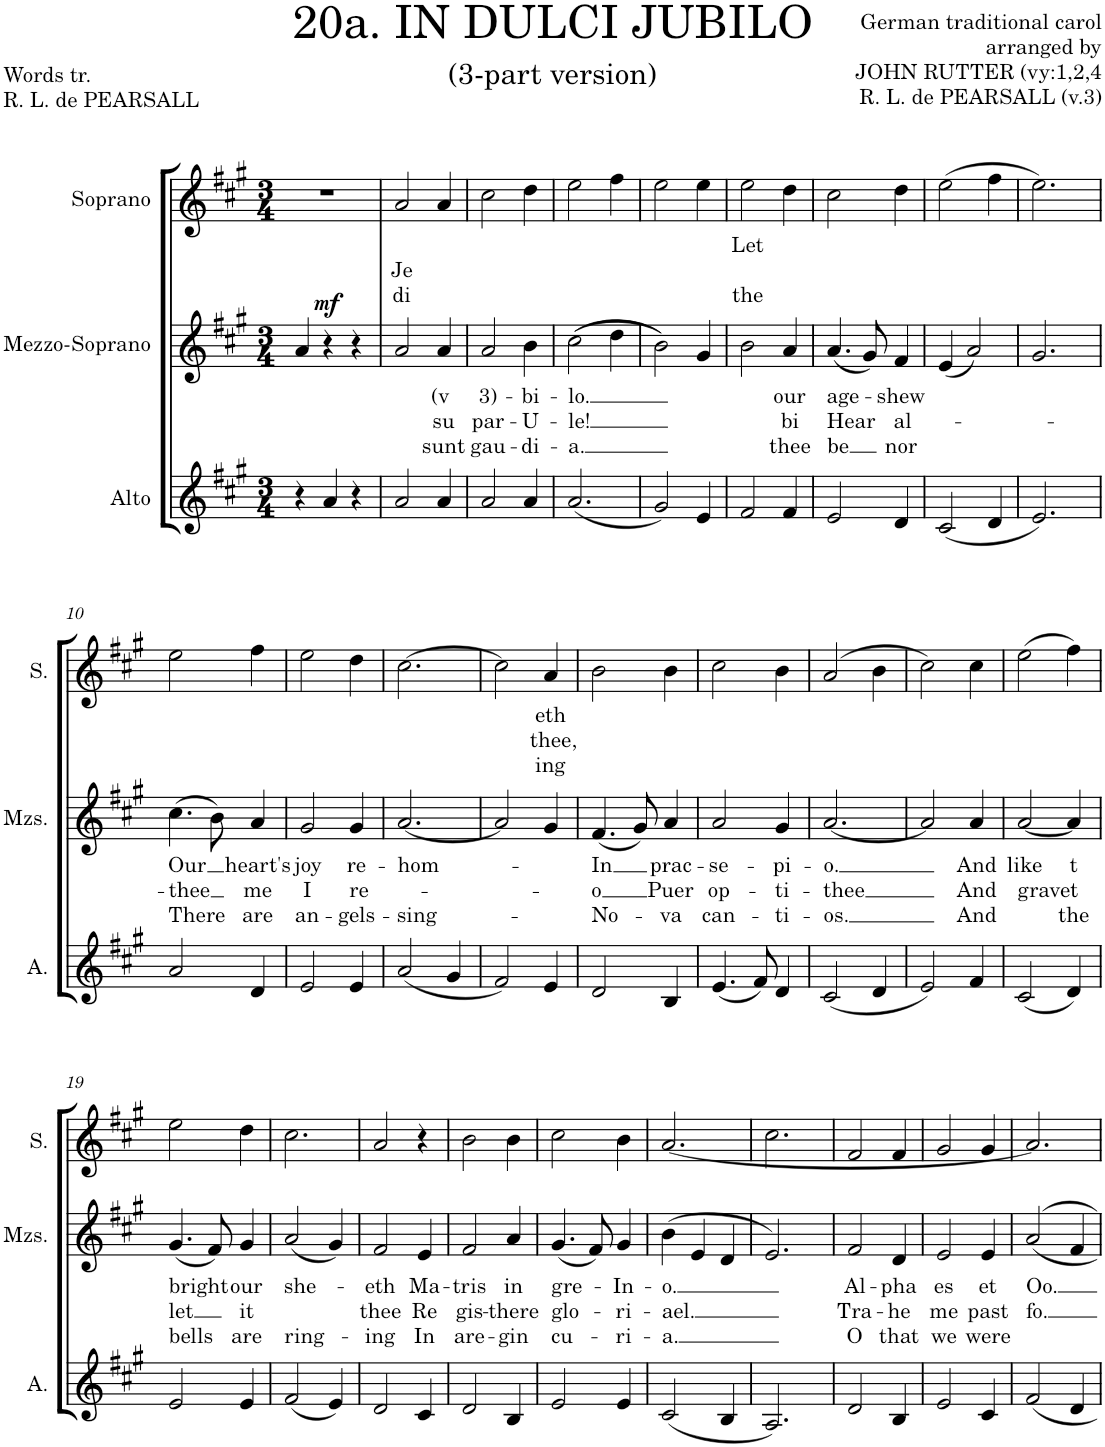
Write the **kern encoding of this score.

**kern	**kern	**text	**text	**text	**dynam	**kern	**text	**text	**text
*part3	*part2	*part2	*part2	*part2	*part2	*part1	*part1	*part1	*part1
*staff3	*staff2	*staff2	*staff2	*staff2	*staff2	*staff1	*staff1	*staff1	*staff1
*I"Alto	*I"Mezzo-Soprano	*	*	*	*	*I"Soprano	*	*	*
*I'A.	*I'Mzs.	*	*	*	*	*I'S.	*	*	*
*clefG2	*clefG2	*	*	*	*	*clefG2	*	*	*
*k[f#c#g#]	*k[f#c#g#]	*	*	*	*	*k[f#c#g#]	*	*	*
*M3/4	*M3/4	*	*	*	*	*M3/4	*	*	*
=1	=1	=1	=1	=1	=1	=1	=1	=1	=1
4r	4a/	.	.	.	.	2.r	.	.	.
!	!	!	!	!	!LO:DY:a	!	!	!	!
4a/	4r	.	.	.	mf	.	.	.	.
4r	4r	.	.	.	.	.	.	.	.
=2	=2	=2	=2	=2	=2	=2	=2	=2	=2
!	!	!	!	!	!	!	!	!LO:LY:b	!LO:LY:b
2a/	2a/	.	.	.	.	2a/	.	Je	di
!	!	!LO:LY:b	!LO:LY:b	!LO:LY:b	!	!	!	!	!
4a/	4a/	-(v	-su	sunt	.	4a/	.	.	.
=3	=3	=3	=3	=3	=3	=3	=3	=3	=3
!	!	!LO:LY:b	!LO:LY:b	!LO:LY:b	!	!	!	!	!
2a/	2a/	3)-	par-	gau-	.	2cc#\	.	.	.
!	!	!LO:LY:b	!LO:LY:b	!LO:LY:b	!	!	!	!	!
4a/	4b\	-bi-	-U-	-di-	.	4dd\	.	.	.
=4	=4	=4	=4	=4	=4	=4	=4	=4	=4
!	!	!LO:LY:b	!LO:LY:b	!LO:LY:b	!	!	!	!	!
(2.a/	((2cc#\	-lo.	-le!	-a.	.	2ee\	.	.	.
.	4dd\	.	.	.	.	4ff#\	.	.	.
=5	=5	=5	=5	=5	=5	=5	=5	=5	=5
2g#/)	2b\))	.	.	.	.	2ee\	.	.	.
4e/	4g#/	.	.	.	.	4ee\	.	.	.
=6	=6	=6	=6	=6	=6	=6	=6	=6	=6
!	!	!	!	!	!	!	!LO:LY:b	!	!LO:LY:b
2f#/	2b\	.	.	.	.	2ee\	Let	.	the
!	!	!LO:LY:b	!LO:LY:b	!LO:LY:b	!	!	!	!	!
4f#/	4a/	our	bi	thee	.	4dd\	.	.	.
=7	=7	=7	=7	=7	=7	=7	=7	=7	=7
!	!	!LO:LY:b	!LO:LY:b	!LO:LY:b	!	!	!	!	!
2e/	(4.a/	age-	Hear	be	.	2cc#\	.	.	.
.	8g#/)	.	.	.	.	.	.	.	.
!	!	!LO:LY:b	!LO:LY:b	!LO:LY:b	!	!	!	!	!
4d/	4f#/	-shew	al-	nor	.	4dd\	.	.	.
=8	=8	=8	=8	=8	=8	=8	=8	=8	=8
(2c#/	(4e/	.	.	.	.	(2ee\	.	.	.
.	2a/)	.	.	.	.	.	.	.	.
4d/	.	.	.	.	.	4ff#\	.	.	.
=9	=9	=9	=9	=9	=9	=9	=9	=9	=9
2.e/)	2.g#/	.	.	.	.	2.ee\)	.	.	.
!!LO:LB:g=z
=10	=10	=10	=10	=10	=10	=10	=10	=10	=10
!	!	!LO:LY:b	!LO:LY:b	!LO:LY:b	!	!	!	!	!
2a/	(4.cc#\	Our	thee	There	.	2ee\	.	.	.
.	8b\)	.	.	.	.	.	.	.	.
!	!	!LO:LY:b	!LO:LY:b	!LO:LY:b	!	!	!	!	!
4d/	4a/	heart's	me	are	.	4ff#\	.	.	.
=11	=11	=11	=11	=11	=11	=11	=11	=11	=11
!	!	!LO:LY:b	!LO:LY:b	!LO:LY:b	!	!	!	!	!
2e/	2g#/	joy	I	an-	.	2ee\	.	.	.
!	!	!LO:LY:b	!LO:LY:b	!LO:LY:b	!	!	!	!	!
4e/	4g#/	re-	re-	-gels-	.	4dd\	.	.	.
=12	=12	=12	=12	=12	=12	=12	=12	=12	=12
!	!	!LO:LY:b	!	!LO:LY:b	!	!	!	!	!
(2a/	[2.a/	-hom-	.	-sing-	.	[2.cc#\	.	.	.
4g#/	.	.	.	.	.	.	.	.	.
=13	=13	=13	=13	=13	=13	=13	=13	=13	=13
2f#/)	2a/]	.	.	.	.	2cc#\]	.	.	.
!	!	!	!	!	!	!	!LO:LY:b	!LO:LY:b	!LO:LY:b
4e/	4g#/	.	.	.	.	4a/	-eth	thee,	-ing
=14	=14	=14	=14	=14	=14	=14	=14	=14	=14
!	!	!LO:LY:b	!LO:LY:b	!LO:LY:b	!	!	!	!	!
2d/	(4.f#/	In	o	No-	.	2b\	.	.	.
.	8g#/)	.	.	.	.	.	.	.	.
!	!	!LO:LY:b	!LO:LY:b	!LO:LY:b	!	!	!	!	!
4B/	4a/	prac-	Puer	-va	.	4b\	.	.	.
=15	=15	=15	=15	=15	=15	=15	=15	=15	=15
!	!	!LO:LY:b	!LO:LY:b	!LO:LY:b	!	!	!	!	!
(4.e/	2a/	-se-	op-	can-	.	2cc#\	.	.	.
8f#/)	.	.	.	.	.	.	.	.	.
!	!	!LO:LY:b	!LO:LY:b	!LO:LY:b	!	!	!	!	!
4d/	4g#/	-pi-	-ti-	-ti-	.	4b\	.	.	.
=16	=16	=16	=16	=16	=16	=16	=16	=16	=16
!	!	!LO:LY:b	!LO:LY:b	!LO:LY:b	!	!	!	!	!
(2c#/	[2.a/	-o.	-thee	-os.	.	(2a/	.	.	.
4d/	.	.	.	.	.	4b\	.	.	.
=17	=17	=17	=17	=17	=17	=17	=17	=17	=17
2e/)	2a/]	.	.	.	.	2cc#\)	.	.	.
!	!	!LO:LY:b	!LO:LY:b	!LO:LY:b	!	!	!	!	!
4f#/	4a/	And	And	And	.	4cc#\	.	.	.
=18	=18	=18	=18	=18	=18	=18	=18	=18	=18
!	!	!LO:LY:b	!LO:LY:b	!	!	!	!	!	!
(2c#/	[2a/	like	gravet	.	.	(2ee\	.	.	.
!	!	!LO:LY:b	!	!LO:LY:b	!	!	!	!	!
4d/)	4a/]	t	.	the	.	4ff#\)	.	.	.
!!LO:LB:g=z
=19	=19	=19	=19	=19	=19	=19	=19	=19	=19
!	!	!LO:LY:b	!LO:LY:b	!LO:LY:b	!	!	!	!	!
2e/	(4.g#/	bright	let	bells	.	2ee\	.	.	.
.	8f#/)	.	.	.	.	.	.	.	.
!	!	!LO:LY:b	!LO:LY:b	!LO:LY:b	!	!	!	!	!
4e/	4g#/	our	it	are	.	4dd\	.	.	.
=20	=20	=20	=20	=20	=20	=20	=20	=20	=20
!	!	!LO:LY:b	!	!LO:LY:b	!	!	!	!	!
(2f#/	(2a/	she-	.	ring-	.	2.cc#\	.	.	.
4e/)	4g#/)	.	.	.	.	.	.	.	.
=21	=21	=21	=21	=21	=21	=21	=21	=21	=21
!	!	!LO:LY:b	!LO:LY:b	!LO:LY:b	!	!	!	!	!
2d/	2f#/	-eth	thee	-ing	.	2a/	.	.	.
!	!	!LO:LY:b	!LO:LY:b	!LO:LY:b	!	!	!	!	!
4c#/	4e/	Ma-	Re	In	.	4r	.	.	.
=22	=22	=22	=22	=22	=22	=22	=22	=22	=22
!	!	!LO:LY:b	!LO:LY:b	!LO:LY:b	!	!	!	!	!
2d/	2f#/	-tris	gis-	are-	.	2b\	.	.	.
!	!	!LO:LY:b	!LO:LY:b	!LO:LY:b	!	!	!	!	!
4B/	4a/	in	-there	-gin	.	4b\	.	.	.
=23	=23	=23	=23	=23	=23	=23	=23	=23	=23
!	!	!LO:LY:b	!LO:LY:b	!LO:LY:b	!	!	!	!	!
2e/	(4.g#/	-gre-	glo-	cu-	.	2cc#\	.	.	.
.	8f#/)	.	.	.	.	.	.	.	.
!	!	!LO:LY:b	!LO:LY:b	!LO:LY:b	!	!	!	!	!
4e/	4g#/	-In-	-ri-	-ri-	.	4b\	.	.	.
=24	=24	=24	=24	=24	=24	=24	=24	=24	=24
!	!	!LO:LY:b	!LO:LY:b	!LO:LY:b	!	!	!	!	!
(2c#/	(4b\	-o.	-ael.	-a.	.	[2.a/	.	.	.
.	4e/	.	.	.	.	.	.	.	.
4B/	4d/	.	.	.	.	.	.	.	.
=25	=25	=25	=25	=25	=25	=25	=25	=25	=25
2.A/)	2.e/)	.	.	.	.	2.cc#\	.	.	.
=26	=26	=26	=26	=26	=26	=26	=26	=26	=26
!	!	!LO:LY:b	!LO:LY:b	!LO:LY:b	!	!	!	!	!
2d/	2f#/	Al-	Tra-	O	.	2f#/	.	.	.
!	!	!LO:LY:b	!LO:LY:b	!LO:LY:b	!	!	!	!	!
4B/	4d/	-pha	-he	that	.	4f#/	.	.	.
=27	=27	=27	=27	=27	=27	=27	=27	=27	=27
!	!	!LO:LY:b	!LO:LY:b	!LO:LY:b	!	!	!	!	!
2e/	2e/	es	me	we	.	2g#/	.	.	.
!	!	!LO:LY:b	!LO:LY:b	!LO:LY:b	!	!	!	!	!
4c#/	4e/	et	past	were	.	4g#/	.	.	.
=28	=28	=28	=28	=28	=28	=28	=28	=28	=28
!	!	!LO:LY:b	!LO:LY:b	!	!	!	!	!	!
2f#/	2a/	Oo.	fo.	.	.	2.a/]	.	.	.
4d/	4f#/	.	.	.	.	.	.	.	.
=	=	=	=	=	=	=	=	=	=
*-	*-	*-	*-	*-	*-	*-	*-	*-	*-
